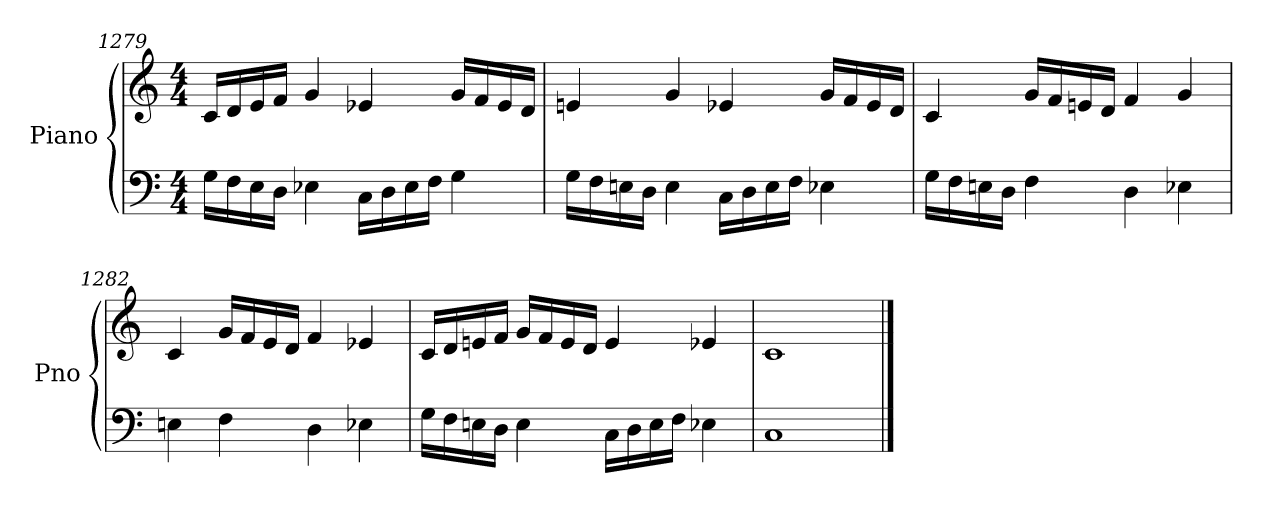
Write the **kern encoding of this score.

**kern	**kern
*part1	*part1
*staff2	*staff1
*I"Piano	*
*I'Pno	*
!!LO:LB:g=z
*clefF4	*clefG2
*k[]	*k[]
*M4/4	*M4/4
=1279	=1279
16G\LL	16c/LL
16F\	16d/
16E\	16e/
16D\JJ	16f/JJ
4E-X\	4g/
16C\LL	4e-X/
16D\	.
16E-\	.
16F\JJ	.
4G\	16g/LL
.	16f/
.	16e-/
.	16d/JJ
=1280	=1280
16G\LL	4en/
16F\	.
16En\	.
16D\JJ	.
4E\	4g/
16C\LL	4e-X/
16D\	.
16E\	.
16F\JJ	.
4E-X\	16g/LL
.	16f/
.	16e-/
.	16d/JJ
=1281	=1281
16G\LL	4c/
16F\	.
16En\	.
16D\JJ	.
4F\	16g/LL
.	16f/
.	16en/
.	16d/JJ
4D\	4f/
4E-X\	4g/
!!LO:PB:g=z
=1282	=1282
4En\	4c/
4F\	16g/LL
.	16f/
.	16e/
.	16d/JJ
4D\	4f/
4E-X\	4e-X/
=1283	=1283
16G\LL	16c/LL
16F\	16d/
16En\	16en/
16D\JJ	16f/JJ
4E\	16g/LL
.	16f/
.	16e/
.	16d/JJ
16C\LL	4e/
16D\	.
16E\	.
16F\JJ	.
4E-X\	4e-X/
=1284	=1284
1C	1c
==	==
*-	*-
